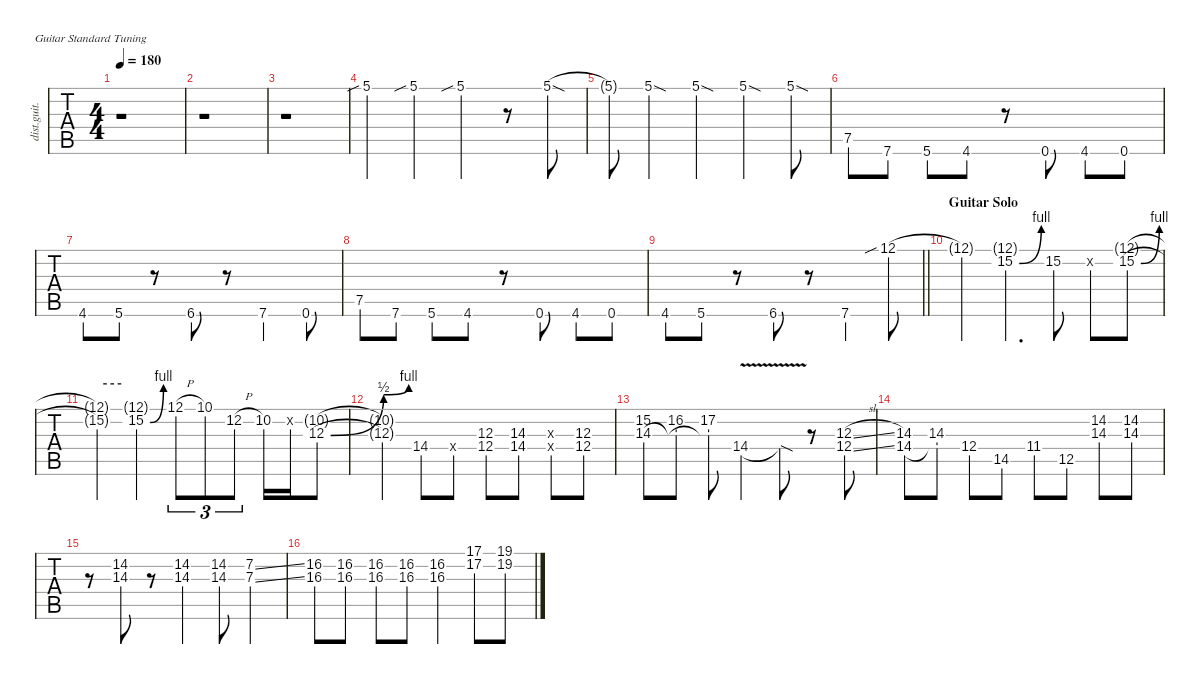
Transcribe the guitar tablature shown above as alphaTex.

\defaultSystemsLayout 4
\hideDynamics
\bracketExtendMode nobrackets
\otherSystemsTrackNameOrientation horizontal
\track ("Gitah!" "dist.guit.") {instrument distortionguitar}
\staff {tabs}
\tuning (E4 B3 G3 D3 A2 E2)
\ts (4 4)
\tempo 180
\clef g2
\ks c
r.1{dy f} |
r.1 |
r.1 |
5.1{sib st}.4 5.1{sib st}.4 5.1{sib st}.4 r.8 5.1{sod}.8{dy mf} |
5.1{t}.8{dy f} 5.1{sod}.4{dy mp} 5.1{sod}.4{dy p} 5.1{sod}.4{dy pp} 5.1{sod}.8{dy ppp} |
7.5.8{dy f} 7.6.8 5.6.8 4.6{acc #}.8 r.8 0.6.8 4.6{acc #}.8 0.6.8 |
4.6{acc #}.8 5.6.8 r.8 6.6{acc #}.8 r.8 7.6.4 0.6.8 |
7.5.8 7.6.8 5.6.8 4.6{acc #}.8 r.8 0.6.8 4.6{acc #}.8 0.6.8 |
\barLineRight lightlight
4.6{acc #}.8 5.6.8 r.8 6.6{acc #}.8 r.8 7.6.4 12.1{sib}.8 |
\section ("" "Guitar Solo")
12.1{t}.4 (12.1{g} 15.2{be (bend 0 0 15 4)}).4{d} 15.2.8 0.2{x}.8 (12.1{g} 15.2{be (bend 0 0 60 4)}).8 |
(12.1{t} 15.2{be (hold 0 4 60 4) t}).4 (12.1{g} 15.2{be (bend 0 0 15 4)}).4 12.1{h}.8{tu (3 2)} 10.1.8{tu (3 2)} 12.2{h}.8{tu (3 2)} 10.2.16 0.2{x}.16 (10.2{g} 12.3{be (bend 0 0 60 2)}).8 |
(10.2{t} 12.3{be (bend 0 2 60 4) t}).4 14.4.8 0.4{x}.8 (12.3 12.4).8 (14.3 14.4).8 (0.3{x} 0.4{x}).8 (12.3 12.4).8 |
(15.2 14.3).8 (16.2{acc #} 14.3{t}).8 (17.2 14.3{t}).8 14.4{v}.4 14.4{v sod t}.8 r.8 (12.3{sl} 12.4{sl}).8 |
(14.3 14.4).8 (14.3 14.4{t}).8 12.4.8 14.5.8 11.4{acc #}.8 12.5.8 (14.2{acc #} 14.3).8 (14.2{acc #} 14.3).8 |
r.8 (14.2{acc #} 14.3).8 r.8 (14.2{acc #} 14.3).4 (14.2{acc #} 14.3).8 (7.2{ss acc #} 7.3{ss}).4 |
(16.2{acc #} 16.3).8 (16.2{acc #} 16.3).8 (16.2{acc #} 16.3).8 (16.2{acc #} 16.3).8 (16.2{acc #} 16.3).4 (17.1 17.2).8 (19.1 19.2{acc #}).8
